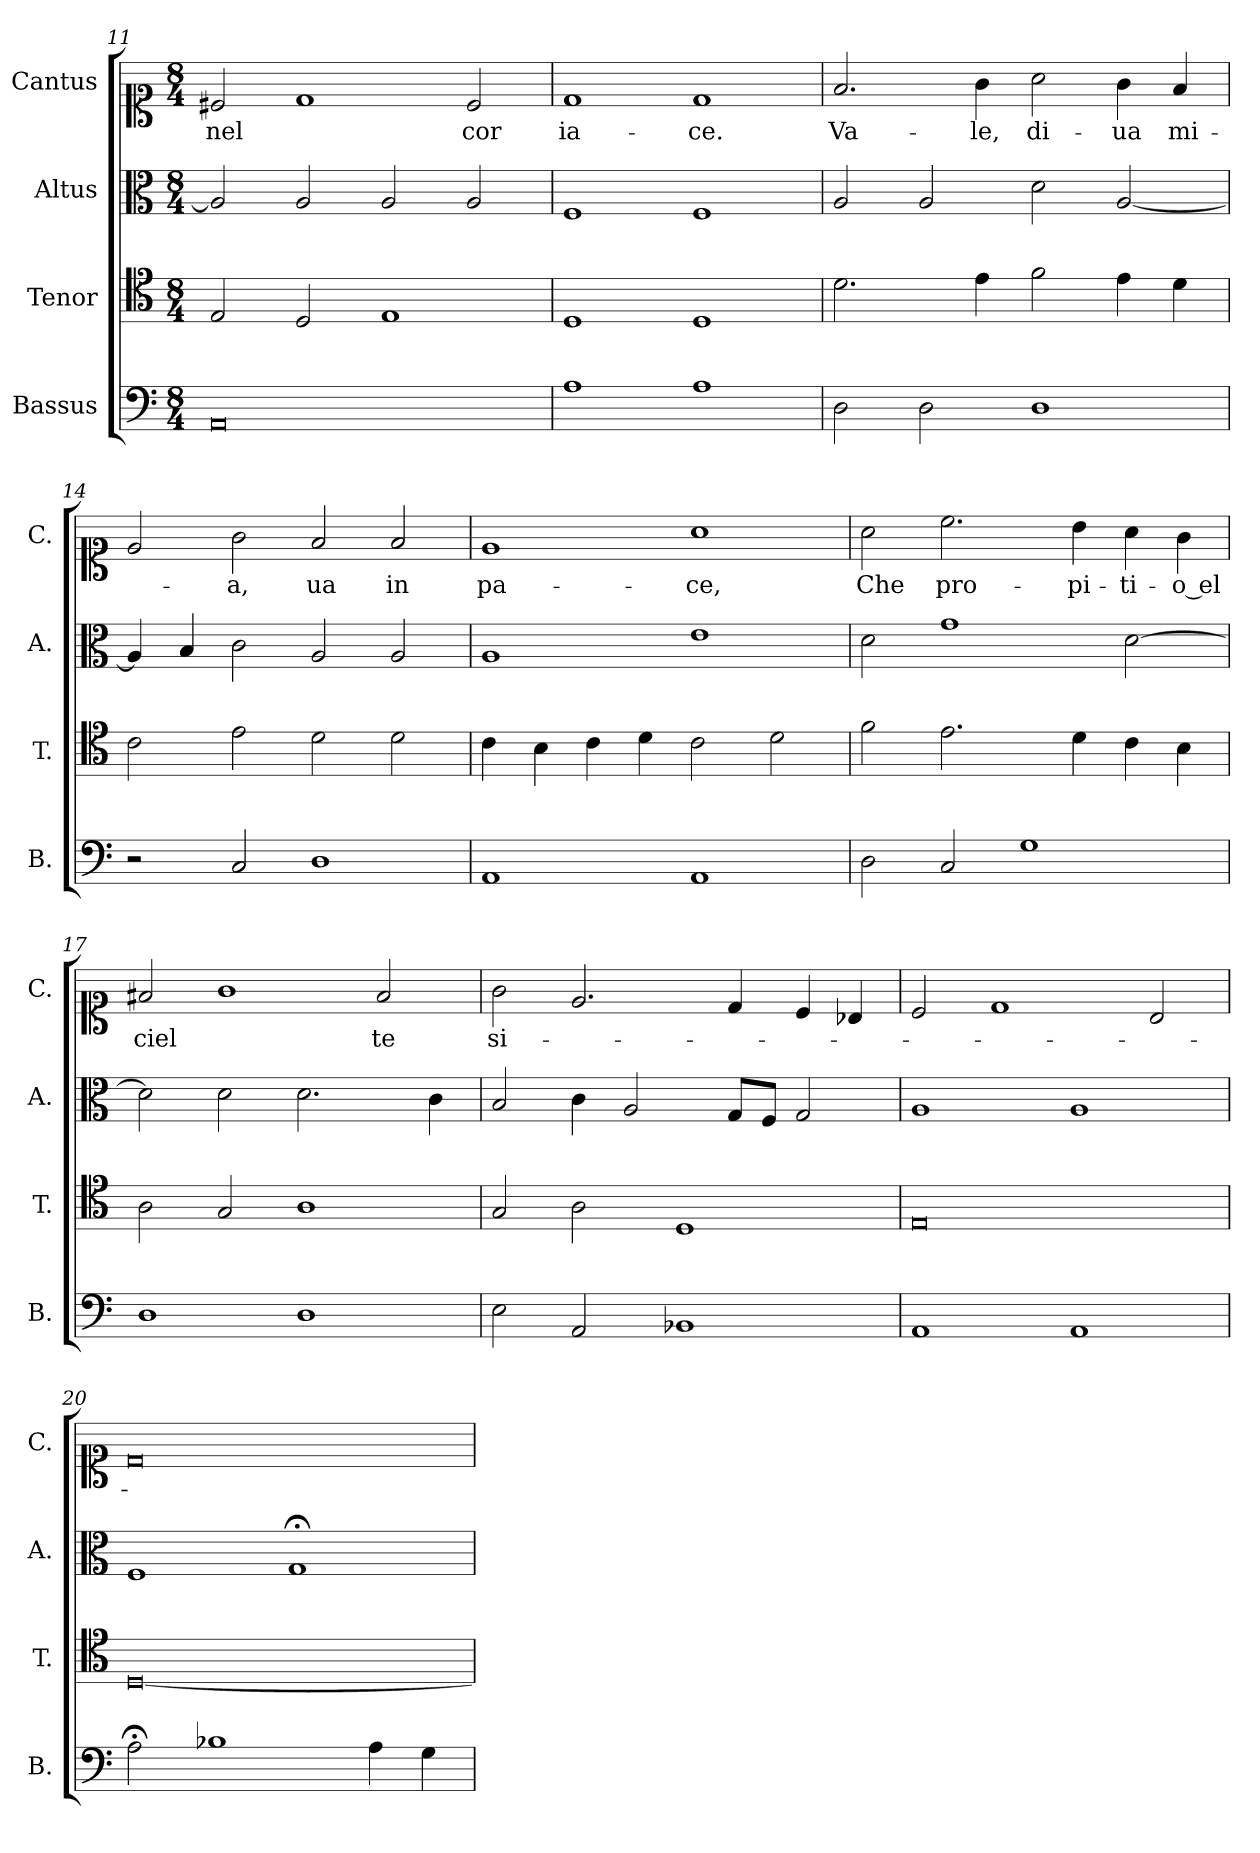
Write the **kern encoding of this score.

**kern	**kern	**kern	**kern	**text
*part4	*part3	*part2	*part1	*part1
*staff4	*staff3	*staff2	*staff1	*staff1
*I"Bassus	*I"Tenor	*I"Altus	*I"Cantus	*
*I'B.	*I'T.	*I'A.	*I'C.	*
!!LO:LB:g=z
*clefF4	*clefC4	*clefC3	*clefC1	*
*k[]	*k[]	*k[]	*k[]	*
*M8/4	*M8/4	*M8/4	*M8/4	*
=11	=11	=11	=11	=11
!	!	!	!	!LO:LY:b
0AA	2E/	2A/]	2c#X/	-nel
.	2D/	2A/	1d	.
.	1E	2A/	.	.
!	!	!	!	!LO:LY:b
.	.	2A/	2c#/	cor
=12	=12	=12	=12	=12
!	!	!	!	!LO:LY:b
1A	1D	1F	1d	ia-
!	!	!	!	!LO:LY:b
1A	1D	1F	1d	-ce.
=13	=13	=13	=13	=13
!	!	!	!	!LO:LY:b
2D\	2.d\	2A/	2.f/	Va-
2D\	.	2A/	.	.
!	!	!	!	!LO:LY:b
.	4e\	.	4g\	-le,
!	!	!	!	!LO:LY:b
1D	2f\	2d\	2a\	di-
!	!	!	!	!LO:LY:b
.	4e\	[2A/	4g\	-ua
!	!	!	!	!LO:LY:b
.	4d\	.	4f/	mi-
=14	=14	=14	=14	=14
2r	2c\	4A/]	2e/	.
.	.	4B/	.	.
!	!	!	!	!LO:LY:b
2C/	2e\	2c\	2g\	-a,
!	!	!	!	!LO:LY:b
1D	2d\	2A/	2f/	ua
!	!	!	!	!LO:LY:b
.	2d\	2A/	2f/	in
=15	=15	=15	=15	=15
!	!	!	!	!LO:LY:b
1AA	4c\	1A	1e	pa-
.	4B\	.	.	.
.	4c\	.	.	.
.	4d\	.	.	.
!	!	!	!	!LO:LY:b
1AA	2c\	1e	1a	-ce,
.	2d\	.	.	.
!!LO:PB:g=z
=16	=16	=16	=16	=16
!	!	!	!	!LO:LY:b
2D\	2f\	2d\	2a\	Che
!	!	!	!	!LO:LY:b
2C/	2.e\	1g	2.cc\	pro-
1G	.	.	.	.
!	!	!	!	!LO:LY:b
.	4d\	.	4b\	-pi-
!	!	!	!	!LO:LY:b
.	4c\	[2d\	4a\	-ti-
!	!	!	!	!LO:LY:b
.	4B\	.	4g\	-o el
=17	=17	=17	=17	=17
!	!	!	!	!LO:LY:b
1D	2A\	2d\]	2f#X/	-ciel
.	2G/	2d\	1g	.
1D	1A	2.d\	.	.
!	!	!	!	!LO:LY:b
.	.	.	2f#/	te
.	.	4c\	.	.
=18	=18	=18	=18	=18
!	!	!	!	!LO:LY:b
2E\	2G/	2B/	2g\	si-
2AA/	2A\	4c\	2.e/	.
.	.	2A/	.	.
1BB-X	1D	.	.	.
.	.	8G/L	4d/	.
.	.	8F/J	.	.
.	.	2G/	4c/	.
.	.	.	4B-X/	.
=19	=19	=19	=19	=19
1AA	0E	1A	2c/	.
.	.	.	1d	.
1AA	.	1A	.	.
.	.	.	2B/	.
=20	=20	=20	=20	=20
2A;<\	[0D	1F	0d	.
1B-X	.	.	.	.
.	.	1G;<	.	.
4A\	.	.	.	.
4G\	.	.	.	.
=	=	=	=	=
*-	*-	*-	*-	*-
